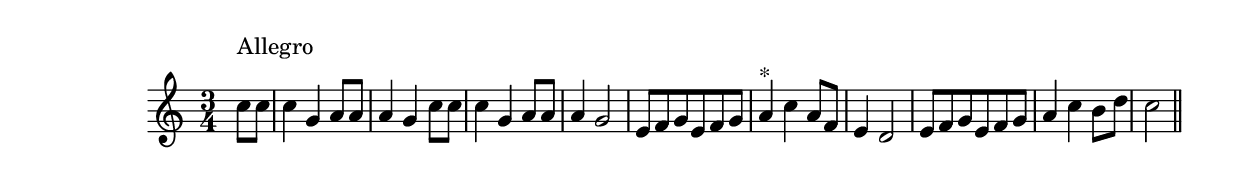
\version "2.14.0"
%{\header {
  title = "Arlequin Marie Sa Fille (France)"
  composer = "anonymous"
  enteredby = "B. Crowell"
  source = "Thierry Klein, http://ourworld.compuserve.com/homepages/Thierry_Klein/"
}%}
\score{{\key c \major
\time 3/4
%{\tempo 4=160
%}\relative c'' {
  \partial 4
  c8^\markup{\column { "Allegro" " " }} c | c4 g a8 a | a4 g c8 c | c4 g a8 a | a4 g2 | e8 f g e f g | a4^\markup{"*"} c a8 f | e4 d2 | e8 f g e f g | a4 c b8 d | c2
  \bar "||"
}

}}